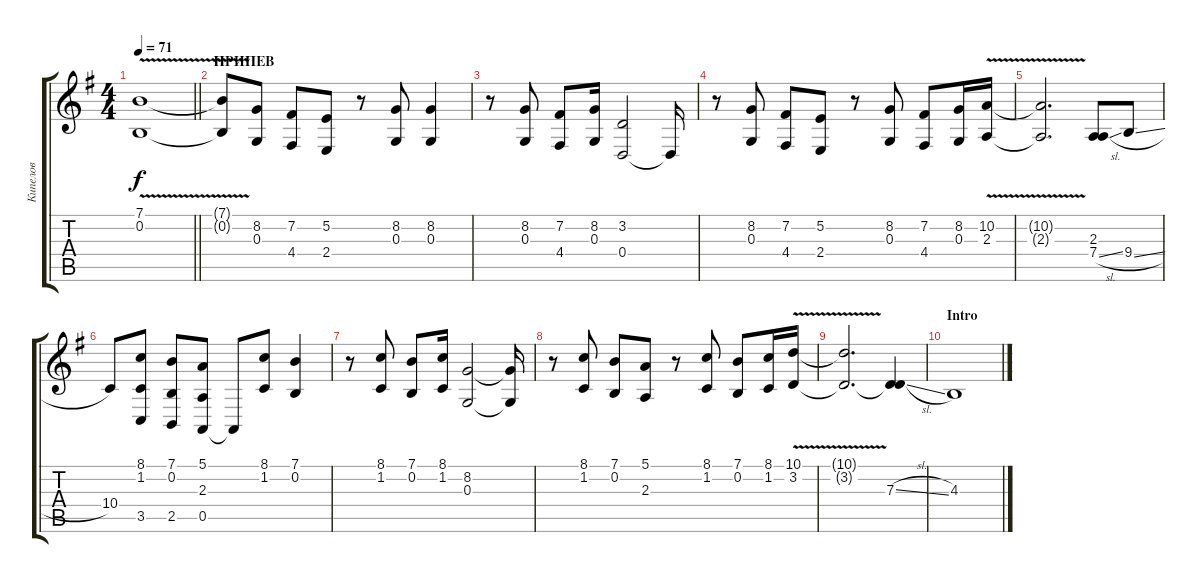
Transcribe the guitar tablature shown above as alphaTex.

\track ("Кипелов" "Кипелов") {instrument reedorgan}
\staff {score tabs}
\tuning (E4 B3 G3 D3 A2 E2) {hide}
\ts (4 4)
\tempo 71
\clef g2
\barLineRight lightlight
\ks eminor
(7.1 0.2{v}).1{dy f} |
\section ("" "ПРИПЕВ")
(7.1{t} 0.2{t}).8 (8.2 0.3).8 (7.2 4.4).8 (5.2 2.4).8 r.8 (8.2 0.3).8 (8.2 0.3).4 |
r.8 (8.2 0.3).8 (7.2 4.4).8 (8.2 0.3).16 (3.2 0.4).2 0.4{t}.16 |
r.8 (8.2 0.3).8 (7.2 4.4).8 (5.2 2.4).8 r.8 (8.2 0.3).8 (7.2 4.4).8 (8.2 0.3).16 (10.2{v} 2.3).16 |
(10.2{t} 2.3{t}).2{d} (2.3 7.4{sl}).8 9.4{sl}.8 |
10.4.8 (8.1 1.2 3.5).8 (7.1 0.2 2.5).8 (5.1 2.3 0.5).8 0.5{t}.8 (8.1 1.2).8 (7.1 0.2).4 |
r.8 (8.1 1.2).8 (7.1 0.2).8 (8.1 1.2).16 (8.2 0.3).2 (8.2{t} 0.3{t}).16 |
r.8 (8.1 1.2).8 (7.1 0.2).8 (5.1 2.3).8 r.8 (8.1 1.2).8 (7.1 0.2).8 (8.1 1.2).16 (10.1{v} 3.2).16 |
(10.1{t} 3.2{t}).2{d} (3.2{t} 7.3{sl}).4{volume 0} |
\section ("" "Intro")
4.3.1
